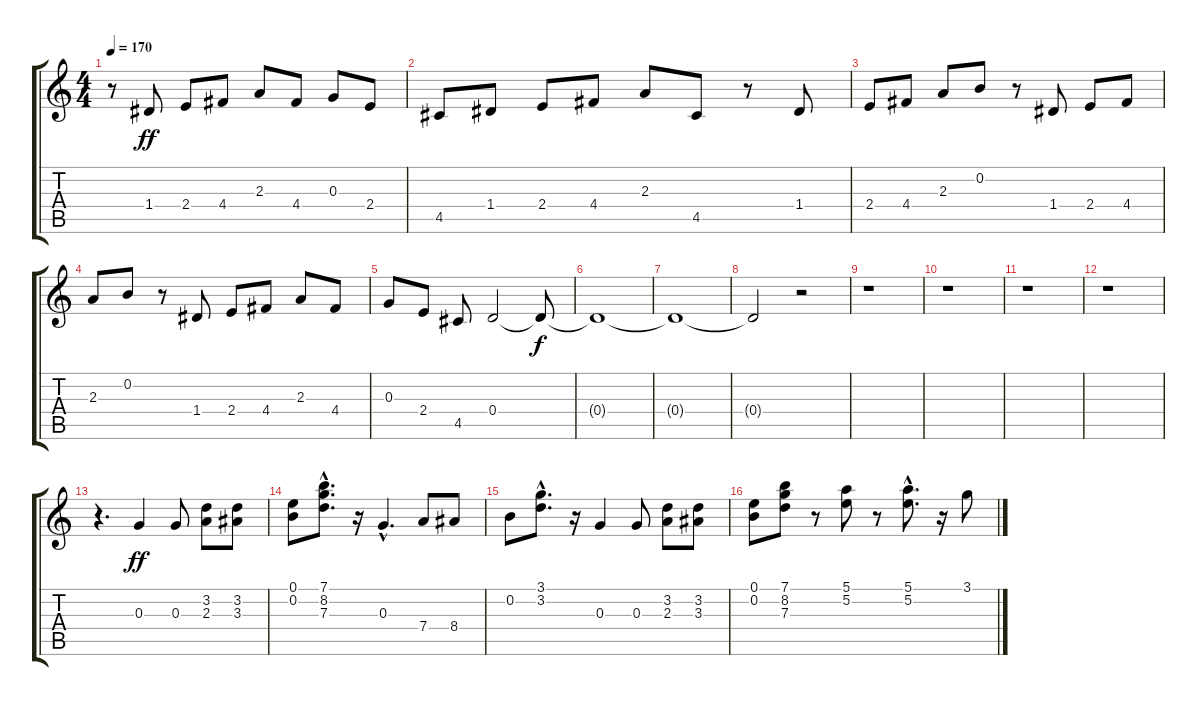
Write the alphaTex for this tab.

\track "" {instrument overdrivenguitar}
\staff {score tabs}
\tuning (E4 B3 G3 D3 A2 E2) {hide}
\ts (4 4)
\tempo 170
\clef g2
\ks c
r.8{dy ff} 1.4.8 2.4.8 4.4.8 2.3.8 4.4.8 0.3.8 2.4.8 |
4.5.8 1.4.8 2.4.8 4.4.8 2.3.8 4.5.8 r.8 1.4.8 |
2.4.8 4.4.8 2.3.8 0.2.8 r.8 1.4.8 2.4.8 4.4.8 |
2.3.8 0.2.8 r.8 1.4.8 2.4.8 4.4.8 2.3.8 4.4.8 |
0.3.8 2.4.8 4.5.8 0.4.2 0.4{t}.8{dy f} |
0.4{t}.1 |
0.4{t}.1 |
0.4{t}.2 r.2 |
r.1 |
r.1 |
r.1 |
r.1 |
r.4{d} 0.3.4{dy ff} 0.3.8 (3.2 2.3).8 (3.2 3.3).8 |
(0.1 0.2).8 (7.1{hac} 8.2{hac} 7.3{hac}).8{d} r.16 0.3{hac}.4{d} 7.4.8 8.4.8 |
0.2.8 (3.1{hac} 3.2{hac}).8{d} r.16 0.3.4 0.3.8 (3.2 2.3).8 (3.2 3.3).8 |
(0.1 0.2).8 (7.1 8.2 7.3).8 r.8 (5.1 5.2).8 r.8 (5.1{hac} 5.2{hac}).8{d} r.16 3.1.8
